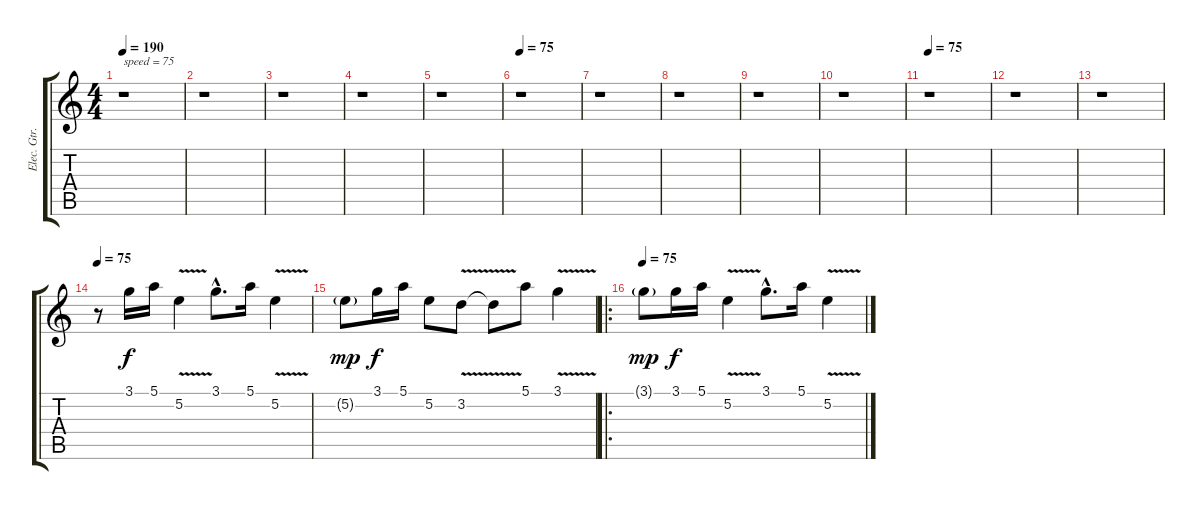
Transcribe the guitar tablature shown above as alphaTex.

\track ("Elec. Gtr. IV" "Elec. Gtr.") {instrument distortionguitar}
\staff {score tabs}
\tuning (E4 B3 G3 D3 A2 E2) {hide}
\ts (4 4)
\tempo 190
\tempo 75
\tempo 190
\clef g2
\ks c
r.1{txt "speed = 75" dy f instrument distortionguitar} |
r.1 |
r.1 |
r.1 |
r.1 |
\tempo 75
r.1 |
r.1 |
r.1 |
r.1 |
r.1 |
\tempo 75
r.1 |
r.1 |
r.1 |
\tempo 75
r.8 3.1.16 5.1.16 5.2{v}.4 3.1{hac}.8{d} 5.1.16 5.2{v}.4 |
5.2{g}.8{dy mp} 3.1.16{dy f} 5.1.16 5.2.8 3.2{v}.8 3.2{t}.8 5.1.8 3.1{v}.4 |
\ro
\tempo 75
3.1{g}.8{dy mp} 3.1.16{dy f} 5.1.16 5.2{v}.4 3.1{hac}.8{d} 5.1.16 5.2{v}.4
